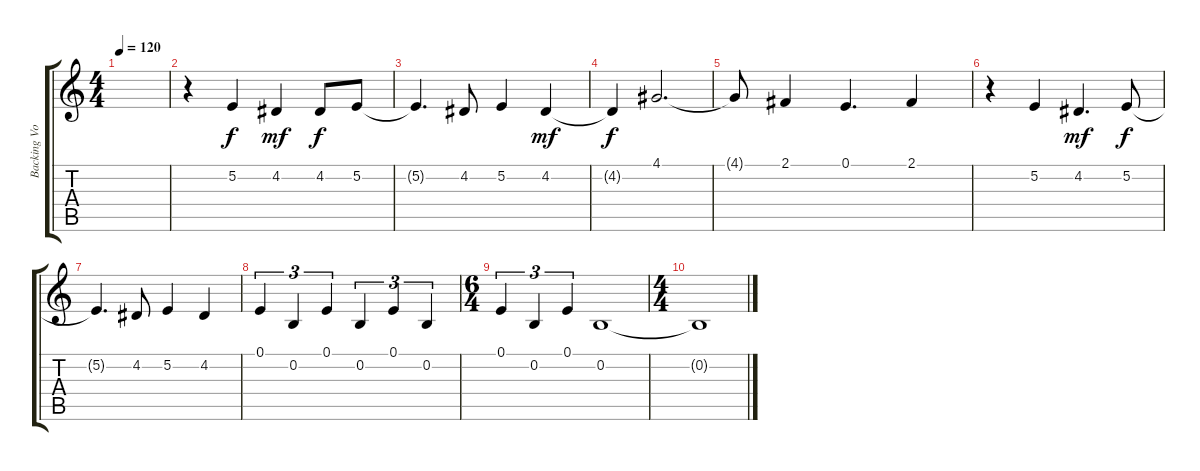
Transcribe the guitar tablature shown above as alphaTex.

\track ("Backing Vocals" "Backing Vo") {instrument choiraahs}
\staff {score tabs}
\tuning (E4 B3 G3 D3 A2 E2) {hide}
\ts (4 4)
\tempo 120
\clef g2
\ks c
|
r.4 5.2.4 4.2.4{dy mf} 4.2.8{dy f} 5.2.8 |
5.2{t}.4{d} 4.2.8 5.2.4 4.2.4{dy mf} |
4.2{t}.4{dy f} 4.1.2{d} |
4.1{t}.8 2.1.4 0.1.4{d} 2.1.4 |
r.4 5.2.4 4.2.4{d dy mf} 5.2.8{dy f} |
5.2{t}.4{d} 4.2.8 5.2.4 4.2.4 |
0.1.4{tu (3 2)} 0.2.4{tu (3 2)} 0.1.4{tu (3 2)} 0.2.4{tu (3 2)} 0.1.4{tu (3 2)} 0.2.4{tu (3 2)} |
\ts (6 4)
0.1.4{tu (3 2)} 0.2.4{tu (3 2)} 0.1.4{tu (3 2)} 0.2.1 |
\ts (4 4)
0.2{t}.1
